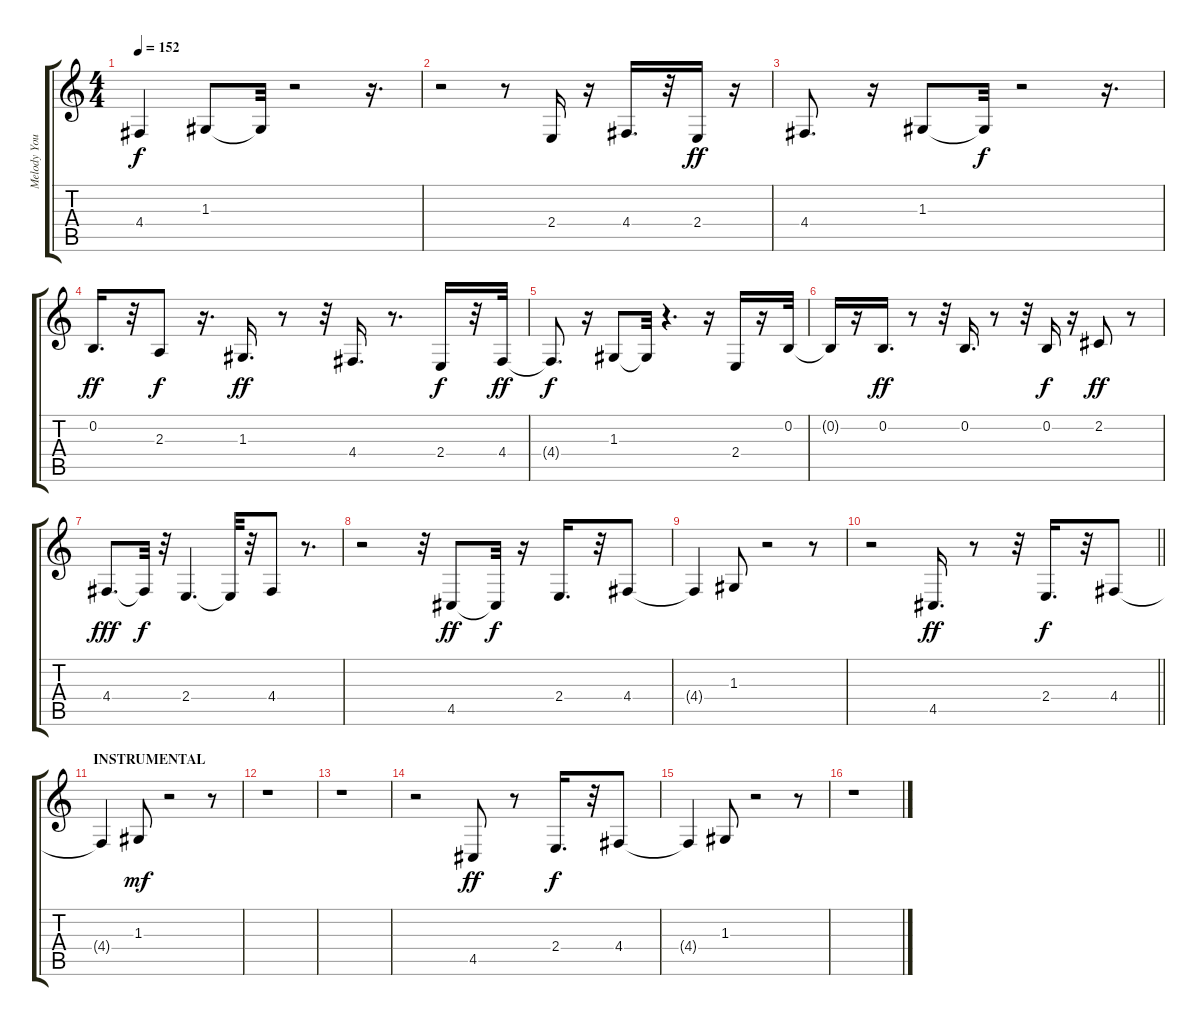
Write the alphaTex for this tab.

\track ("Melody Youssou" "Melody You") {instrument tenorsax}
\staff {score tabs}
\tuning (E4 B3 G3 D3 A2 E2) {hide}
\ts (4 4)
\tempo 152
\clef g2
\ks c
4.4{t}.4{dy f} 1.3.8 1.3{t}.32 r.2 r.16{d} |
r.2 r.8 2.4.16 r.16 4.4.16{d} r.32 2.4.16{dy ff} r.16 |
4.4.8{d} r.16 1.3.8 1.3{t}.32{dy f} r.2 r.16{d} |
0.2.16{d dy ff} r.32 2.3.8{dy f} r.16{d} 1.3.16{d dy ff} r.8 r.32 4.4.16{d} r.8{d} 2.4.16{dy f} r.32 4.4.32{dy ff} |
4.4{t}.8{d dy f} r.16 1.3.8 1.3{t}.32 r.4{d} r.16 2.4.16 r.16 0.2.32 |
0.2{t}.16 r.16 0.2.16{d dy ff} r.8 r.32 0.2.16{d} r.8 r.32 0.2.16{dy f} r.16 2.2.8{dy ff} r.8 |
4.4.8{d dy fff} 4.4{t}.32{dy f} r.32 2.4.4{d} 2.4{t}.32 r.32 4.4.8 r.8{d} |
r.2 r.32 4.5.8{dy ff} 4.5{t}.32{dy f} r.16 2.4.16{d} r.32 4.4.8 |
4.4{t}.4 1.3.8 r.2 r.8 |
\barLineRight lightlight
r.2 4.5.16{d dy ff} r.8 r.32 2.4.16{d dy f} r.32 4.4.8 |
\section ("" "INSTRUMENTAL")
4.4{t}.4 1.3.8{dy mf} r.2 r.8 |
r.1 |
r.1 |
r.2 4.5.8{dy ff} r.8 2.4.16{d dy f} r.32 4.4.8 |
4.4{t}.4 1.3.8 r.2 r.8 |
r.1
